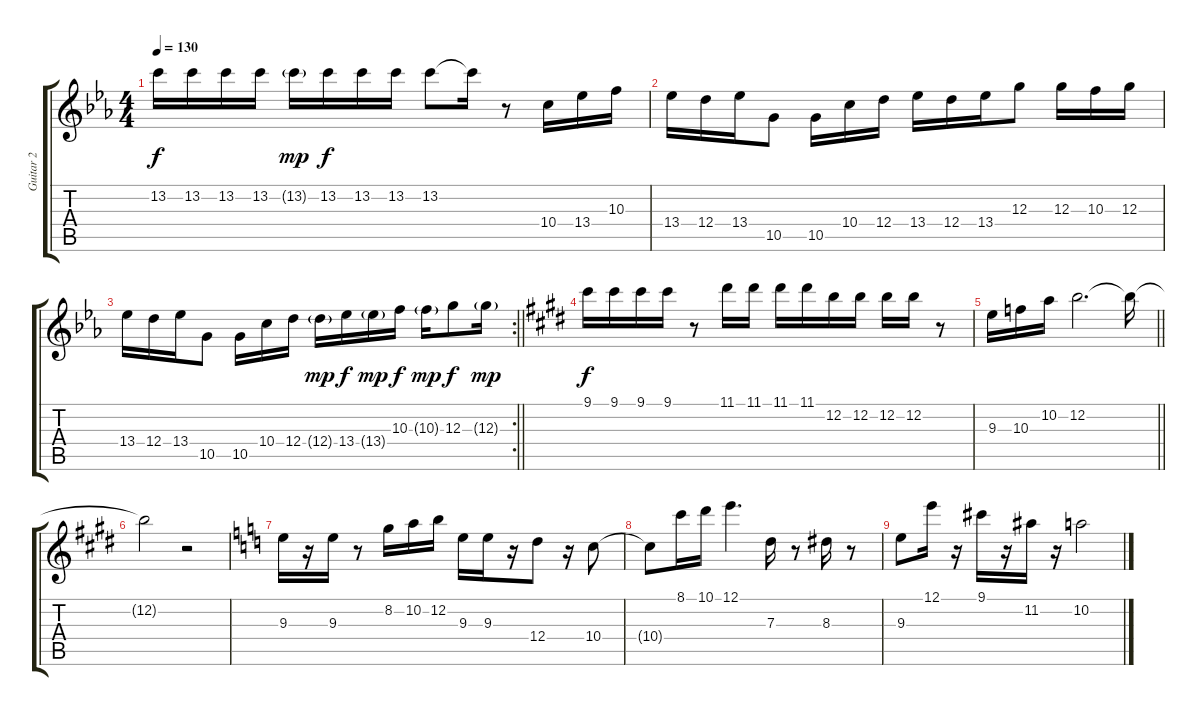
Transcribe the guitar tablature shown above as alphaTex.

\track ("Guitar 2" "Guitar 2") {instrument distortionguitar}
\staff {score tabs}
\tuning (E4 B3 G3 D3 A2 E2) {hide}
\ts (4 4)
\tempo 130
\clef g2
\ks eb
13.2.16{dy f} 13.2.16 13.2.16 13.2.16 13.2{g}.16{dy mp} 13.2.16{dy f} 13.2.16 13.2.16 13.2.8 13.2{t}.16 r.8 10.4.16 13.4.16 10.3.16 |
13.4.16 12.4.16 13.4.16 10.5.8 10.5.16 10.4.16 12.4.16 13.4.16 12.4.16 13.4.16 12.3.8 12.3.16 10.3.16 12.3.16 |
\rc 2
\barLineRight lightlight
13.4.16 12.4.16 13.4.16 10.5.8 10.5.16 10.4.16 12.4.16 12.4{g}.16{dy mp} 13.4.16{dy f} 13.4{g}.16{dy mp} 10.3.16{dy f} 10.3{g}.16{dy mp} 12.3.8{dy f} 12.3{g}.16{dy mp} |
\ks e
9.1.16{dy f} 9.1.16 9.1.16 9.1.16 r.8 11.1.16 11.1.16 11.1.16 11.1.16 12.2.16 12.2.16 12.2.16 12.2.16 r.8 |
\barLineRight lightlight
\ks c#minor
9.3.16 10.3.16 10.2.16 12.2.2{d} 12.2{t}.16 |
\ks e
12.2{t}.2 r.2 |
\ks c
9.3.16 r.16 9.3.16 r.8 8.2.16 10.2.16 12.2.16 9.3.16 9.3.16 r.16 12.4.8 r.16 10.4.8 |
10.4{t}.8 8.1.16 10.1.16 12.1.4{d} 7.3.16 r.8 8.3.16 r.8 |
9.3.8 12.1.16 r.16 9.1.16 r.16 11.2.16 r.16 10.2.2
